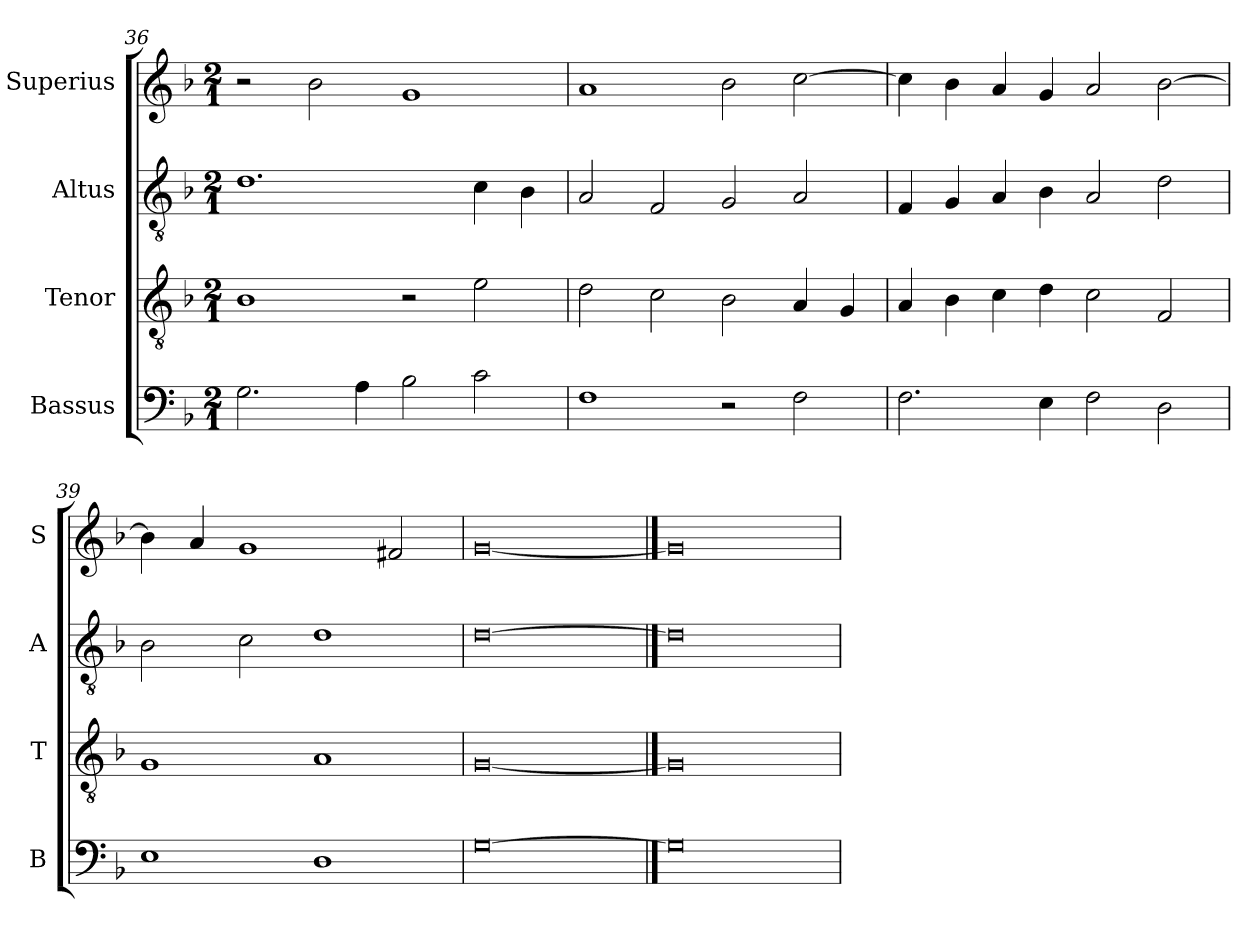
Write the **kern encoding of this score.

**kern	**kern	**kern	**kern
*part4	*part3	*part2	*part1
*staff4	*staff3	*staff2	*staff1
*I"Bassus	*I"Tenor	*I"Altus	*I"Superius
*I'B	*I'T	*I'A	*I'S
*clefF4	*clefGv2	*clefGv2	*clefG2
*k[b-]	*k[b-]	*k[b-]	*k[b-]
*F:	*F:	*F:	*F:
*M2/1	*M2/1	*M2/1	*M2/1
=36	=36	=36	=36
2.G	1B-	1.d	2r
.	.	.	2b-
4A	.	.	.
2B-	2r	.	1g
2c	2e	4c	.
.	.	4B-	.
=37	=37	=37	=37
1F	2d	2A	1a
.	2c	2F	.
2r	2B-	2G	2b-
2F	4A	2A	[2cc
.	4G	.	.
=38	=38	=38	=38
2.F	4A	4F	4cc]
.	4B-	4G	4b-
.	4c	4A	4a
4E	4d	4B-	4g
2F	2c	2A	2a
2D	2F	2d	[2b-
=39	=39	=39	=39
1E	1G	2B-	4b-]
.	.	.	4a
.	.	2c	1g
1D	1A	1d	.
.	.	.	2f#X
=40	=40	=40	=40
[0G	[0G	[0d	[0g
==41	==41	==41	==41
0G]	0G]	0d]	0g]
=	=	=	=
*-	*-	*-	*-
